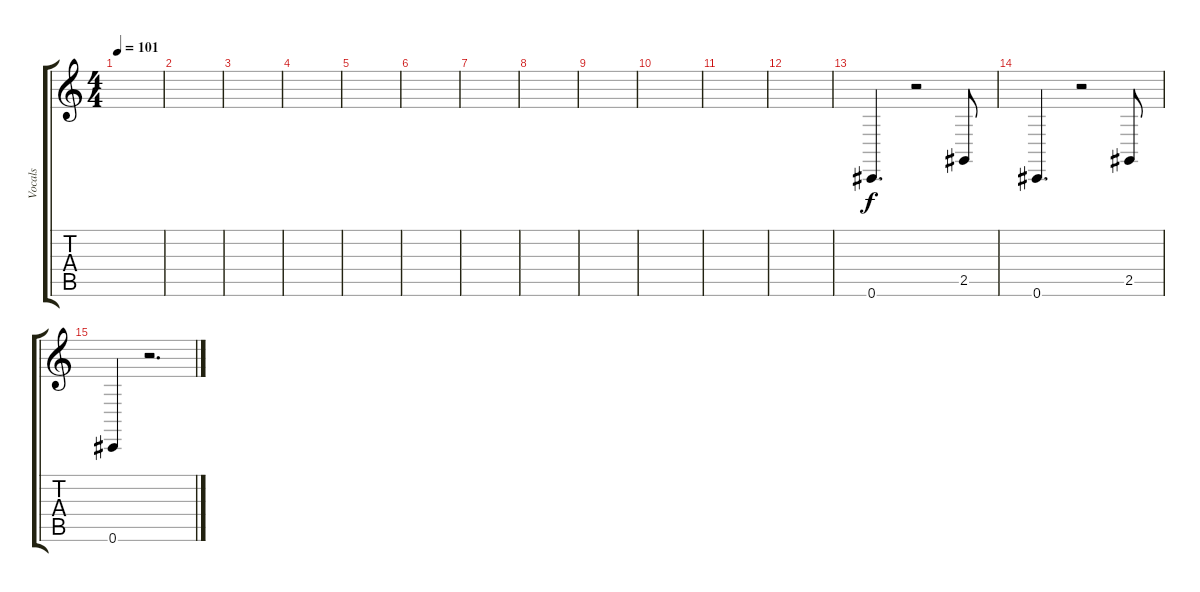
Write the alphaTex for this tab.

\track ("Vocals" "Vocals") {instrument violin}
\staff {score tabs}
\tuning (Db4 Ab3 E3 B2 Gb2 Db2) {hide}
\ts (4 4)
\tempo 101
\clef g2
\ks c
|
|
|
|
|
|
|
|
|
|
|
|
0.6.4{d volume 16 instrument timpani} r.2 2.5.8 |
0.6.4{d} r.2 2.5.8 |
0.6.4 r.2{d}
